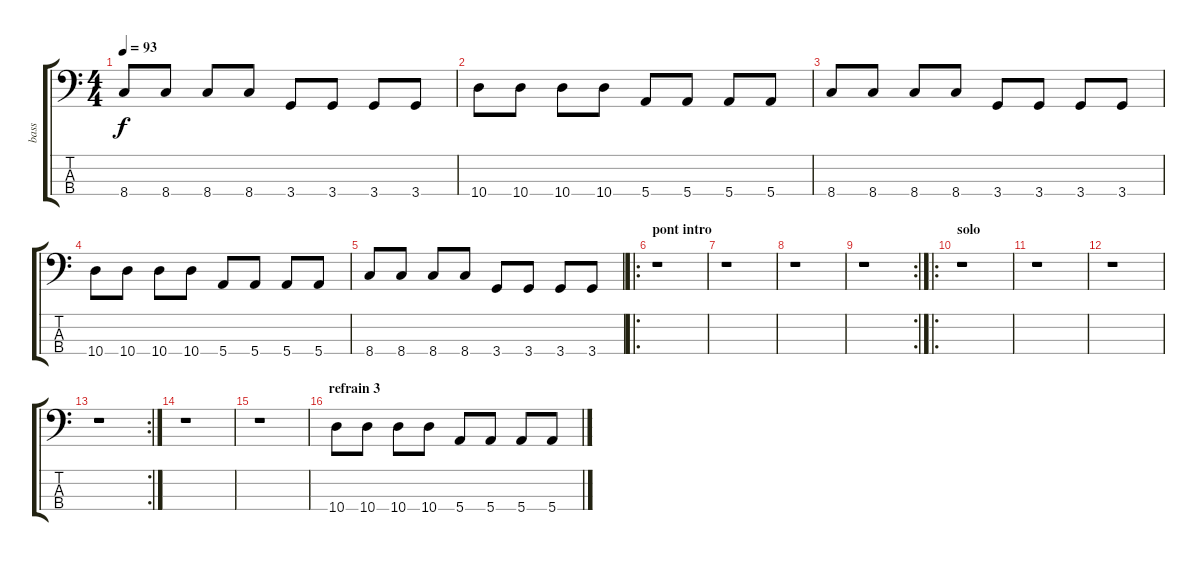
\track ("bass" "bass") {instrument electricbassfinger}
\staff {score tabs}
\tuning (G2 D2 A1 E1) {hide}
\ts (4 4)
\tempo 93
\clef f4
\ks c
8.4.8{dy f} 8.4.8 8.4.8 8.4.8 3.4.8 3.4.8 3.4.8 3.4.8 |
10.4.8 10.4.8 10.4.8 10.4.8 5.4.8 5.4.8 5.4.8 5.4.8 |
8.4.8 8.4.8 8.4.8 8.4.8 3.4.8 3.4.8 3.4.8 3.4.8 |
10.4.8 10.4.8 10.4.8 10.4.8 5.4.8 5.4.8 5.4.8 5.4.8 |
8.4.8 8.4.8 8.4.8 8.4.8 3.4.8 3.4.8 3.4.8 3.4.8 |
\ro
\section ("" "pont intro")
r.1 |
r.1 |
r.1 |
\rc 2
r.1 |
\ro
\section ("" "solo")
r.1 |
r.1 |
r.1 |
\rc 2
r.1 |
r.1 |
r.1 |
\section ("" "refrain 3")
10.4.8 10.4.8 10.4.8 10.4.8 5.4.8 5.4.8 5.4.8 5.4.8
